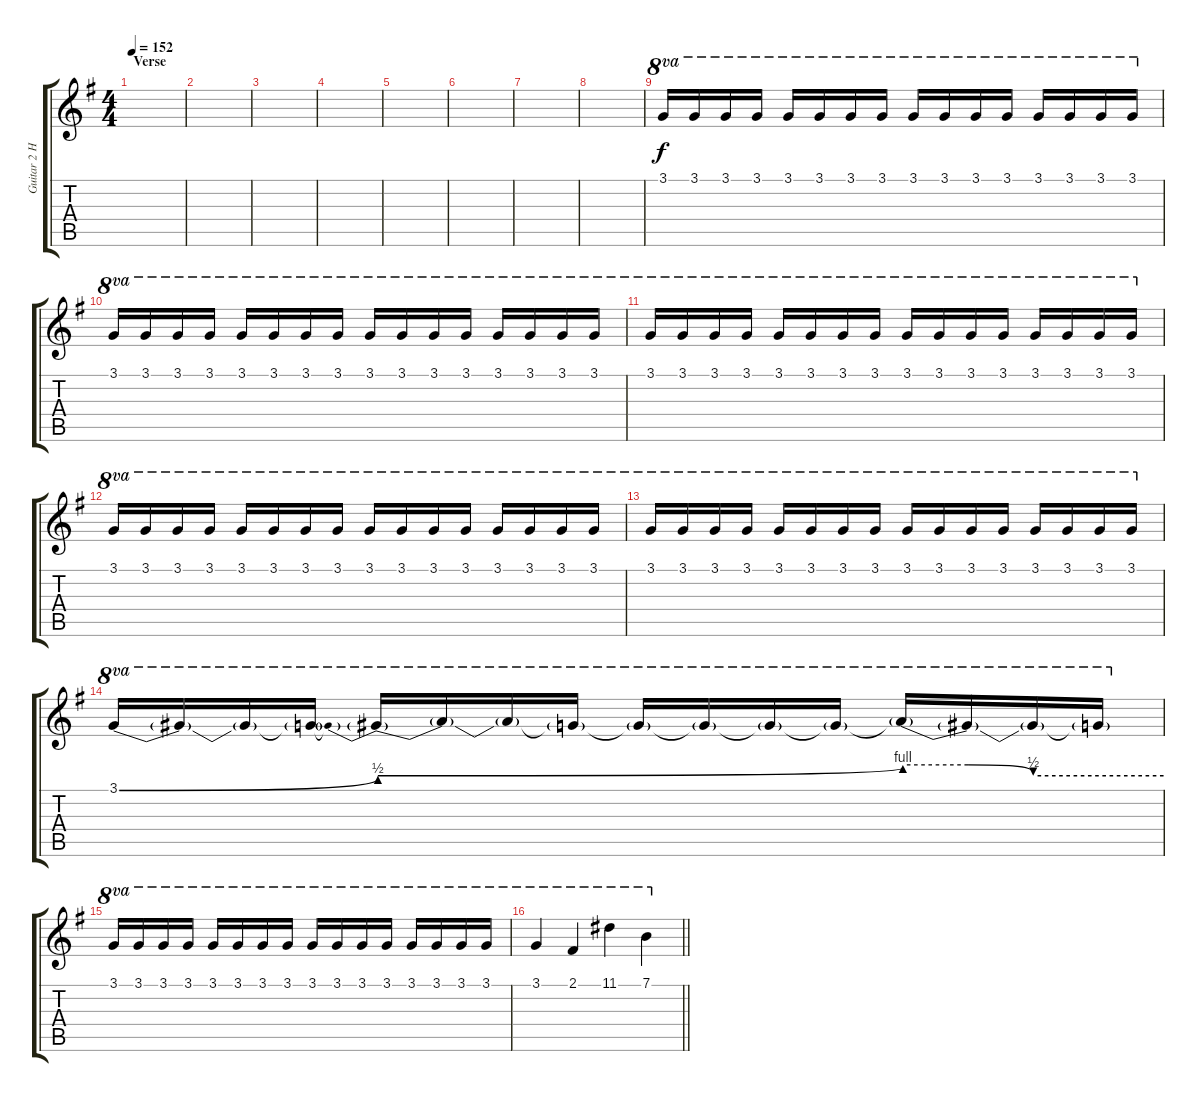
\track ("Guitar 2 Harmony" "Guitar 2 H") {instrument overdrivenguitar}
\staff {score tabs}
\tuning (E4 B3 G3 D3 A2 E2) {hide}
\ts (4 4)
\section ("" "Verse")
\tempo 152
\clef g2
\ks eminor
|
|
|
|
|
|
|
|
3.1.16{ot 8va} 3.1.16{ot 8va} 3.1.16{ot 8va} 3.1.16{ot 8va} 3.1.16{ot 8va} 3.1.16{ot 8va} 3.1.16{ot 8va} 3.1.16{ot 8va} 3.1.16{ot 8va} 3.1.16{ot 8va} 3.1.16{ot 8va} 3.1.16{ot 8va} 3.1.16{ot 8va} 3.1.16{ot 8va} 3.1.16{ot 8va} 3.1.16{ot 8va} |
3.1.16{ot 8va} 3.1.16{ot 8va} 3.1.16{ot 8va} 3.1.16{ot 8va} 3.1.16{ot 8va} 3.1.16{ot 8va} 3.1.16{ot 8va} 3.1.16{ot 8va} 3.1.16{ot 8va} 3.1.16{ot 8va} 3.1.16{ot 8va} 3.1.16{ot 8va} 3.1.16{ot 8va} 3.1.16{ot 8va} 3.1.16{ot 8va} 3.1.16{ot 8va} |
3.1.16{ot 8va} 3.1.16{ot 8va} 3.1.16{ot 8va} 3.1.16{ot 8va} 3.1.16{ot 8va} 3.1.16{ot 8va} 3.1.16{ot 8va} 3.1.16{ot 8va} 3.1.16{ot 8va} 3.1.16{ot 8va} 3.1.16{ot 8va} 3.1.16{ot 8va} 3.1.16{ot 8va} 3.1.16{ot 8va} 3.1.16{ot 8va} 3.1.16{ot 8va} |
3.1.16{ot 8va} 3.1.16{ot 8va} 3.1.16{ot 8va} 3.1.16{ot 8va} 3.1.16{ot 8va} 3.1.16{ot 8va} 3.1.16{ot 8va} 3.1.16{ot 8va} 3.1.16{ot 8va} 3.1.16{ot 8va} 3.1.16{ot 8va} 3.1.16{ot 8va} 3.1.16{ot 8va} 3.1.16{ot 8va} 3.1.16{ot 8va} 3.1.16{ot 8va} |
3.1.16{ot 8va} 3.1.16{ot 8va} 3.1.16{ot 8va} 3.1.16{ot 8va} 3.1.16{ot 8va} 3.1.16{ot 8va} 3.1.16{ot 8va} 3.1.16{ot 8va} 3.1.16{ot 8va} 3.1.16{ot 8va} 3.1.16{ot 8va} 3.1.16{ot 8va} 3.1.16{ot 8va} 3.1.16{ot 8va} 3.1.16{ot 8va} 3.1.16{ot 8va} |
3.1{be (bend 0 0 60 2)}.16{ot 8va} 3.1{t}.16{ot 8va} 3.1{t}.16{ot 8va} 3.1{t}.16{ot 8va} 3.1{be (prebendbend 0 2 60 4) t}.16{ot 8va} 3.1{t}.16{ot 8va} 3.1{t}.16{ot 8va} 3.1{t}.16{ot 8va} 3.1{t}.16{ot 8va} 3.1{t}.16{ot 8va} 3.1{t}.16{ot 8va} 3.1{t}.16{ot 8va} 3.1{be (custom 0 4 15 4 30 2 60 2) t}.16{ot 8va} 3.1{t}.16{ot 8va} 3.1{t}.16{ot 8va} 3.1{t}.16{ot 8va} |
3.1.16{ot 8va} 3.1.16{ot 8va} 3.1.16{ot 8va} 3.1.16{ot 8va} 3.1.16{ot 8va} 3.1.16{ot 8va} 3.1.16{ot 8va} 3.1.16{ot 8va} 3.1.16{ot 8va} 3.1.16{ot 8va} 3.1.16{ot 8va} 3.1.16{ot 8va} 3.1.16{ot 8va} 3.1.16{ot 8va} 3.1.16{ot 8va} 3.1.16{ot 8va} |
\barLineRight lightlight
3.1.4{ot 8va} 2.1.4{ot 8va} 11.1.4{ot 8va} 7.1.4{ot 8va}
